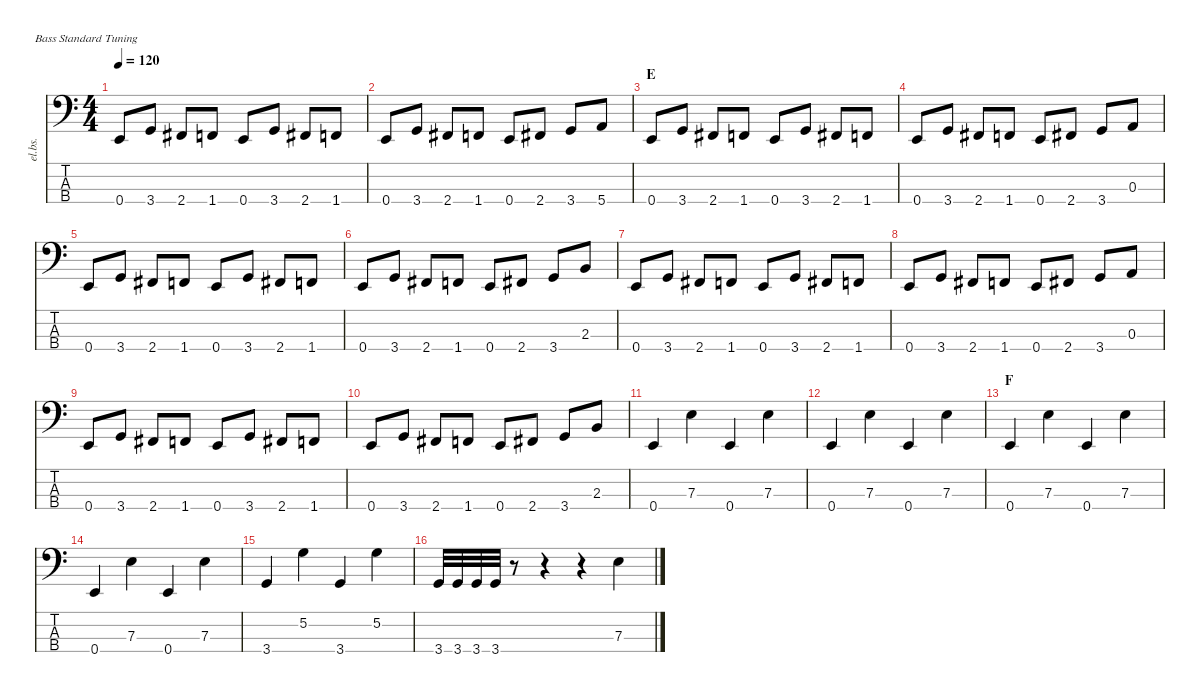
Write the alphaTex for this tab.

\defaultSystemsLayout 4
\hideDynamics
\bracketExtendMode nobrackets
\track ("Bass" "el.bs.") {instrument electricbassfinger}
\staff {score tabs}
\tuning (G2 D2 A1 E1)
\ts (4 4)
\tempo 120
\clef f4
\ks c
0.4.8{dy f} 3.4.8 2.4{acc #}.8 1.4.8 0.4.8 3.4.8 2.4{acc #}.8 1.4.8 |
0.4.8 3.4.8 2.4{acc #}.8 1.4.8 0.4.8 2.4{acc #}.8 3.4.8 5.4.8 |
\section ("" "E")
0.4.8 3.4.8 2.4{acc #}.8 1.4.8 0.4.8 3.4.8 2.4{acc #}.8 1.4.8 |
0.4.8 3.4.8 2.4{acc #}.8 1.4.8 0.4.8 2.4{acc #}.8 3.4.8 0.3.8 |
0.4.8 3.4.8 2.4{acc #}.8 1.4.8 0.4.8 3.4.8 2.4{acc #}.8 1.4.8 |
0.4.8 3.4.8 2.4{acc #}.8 1.4.8 0.4.8 2.4{acc #}.8 3.4.8 2.3.8 |
0.4.8 3.4.8 2.4{acc #}.8 1.4.8 0.4.8 3.4.8 2.4{acc #}.8 1.4.8 |
0.4.8 3.4.8 2.4{acc #}.8 1.4.8 0.4.8 2.4{acc #}.8 3.4.8 0.3.8 |
0.4.8 3.4.8 2.4{acc #}.8 1.4.8 0.4.8 3.4.8 2.4{acc #}.8 1.4.8 |
0.4.8 3.4.8 2.4{acc #}.8 1.4.8 0.4.8 2.4{acc #}.8 3.4.8 2.3.8 |
0.4.4 7.3.4 0.4.4 7.3.4 |
0.4.4 7.3.4 0.4.4 7.3.4 |
\section ("" "F")
0.4.4 7.3.4 0.4.4 7.3.4 |
0.4.4 7.3.4 0.4.4 7.3.4 |
3.4.4 5.2.4 3.4.4 5.2.4 |
3.4.32 3.4.32 3.4.32 3.4.32 r.8 r.4 r.4 7.3.4
